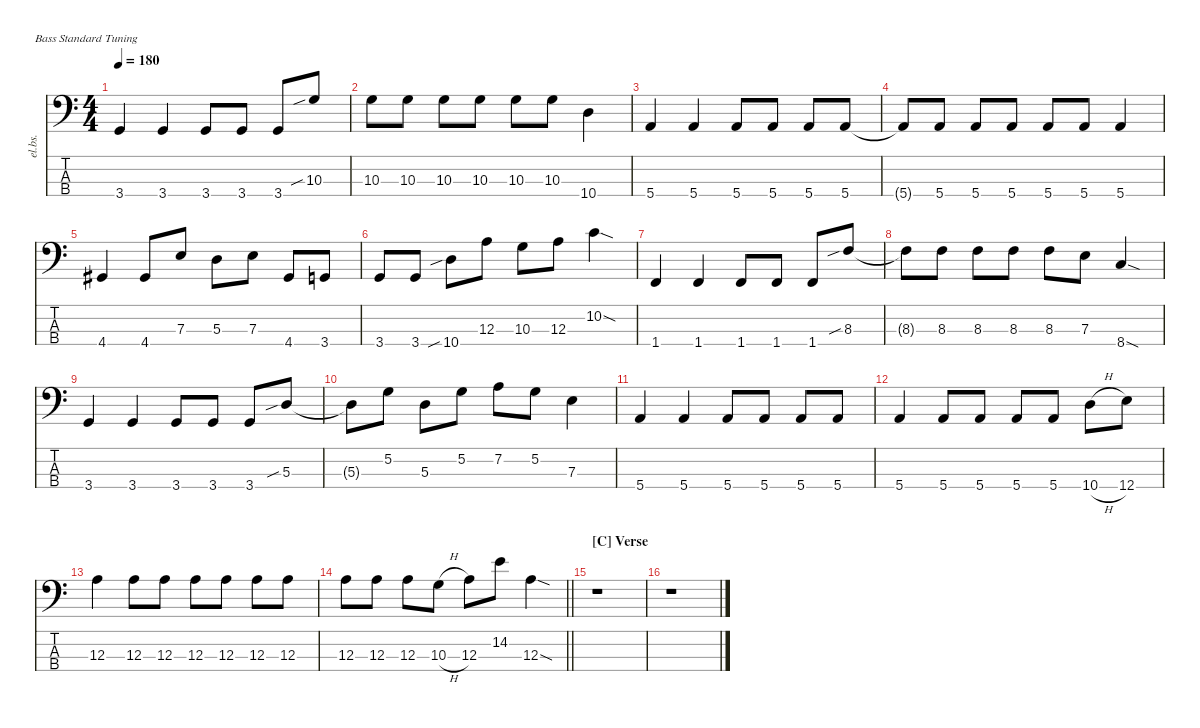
\defaultSystemsLayout 4
\hideDynamics
\bracketExtendMode nobrackets
\track ("Electric Bass" "el.bs.") {mute instrument electricbassfinger}
\staff {score tabs}
\tuning (G2 D2 A1 E1)
\ts (4 4)
\tempo 180
\clef f4
\ks c
3.4.4{dy mf beam Up} 3.4.4{beam Up} 3.4.8{beam Up} 3.4.8{beam Up} 3.4.8{beam Up} 10.3{sib}.8{beam Up} |
10.3.8{beam Down} 10.3.8{beam Down} 10.3.8{beam Down} 10.3.8{beam Down} 10.3.8{beam Down} 10.3.8{beam Down} 10.4.4{beam Down} |
5.4.4{beam Up} 5.4.4{beam Up} 5.4.8{beam Up} 5.4.8{beam Up} 5.4.8{beam Up} 5.4.8{beam Up} |
5.4{t}.8{beam Up} 5.4.8{beam Up} 5.4.8{beam Up} 5.4.8{beam Up} 5.4.8{beam Up} 5.4.8{beam Up} 5.4.4{beam Up} |
4.4{acc #}.4{beam Up} 4.4{acc #}.8{beam Up} 7.3.8{beam Up} 5.3.8{beam Down} 7.3.8{beam Down} 4.4{acc #}.8{beam Up} 3.4.8{beam Up} |
3.4.8{beam Up} 3.4.8{beam Up} 10.4{sib}.8{beam Down} 12.3.8{beam Down} 10.3.8{beam Down} 12.3.8{beam Down} 10.2{sod}.4{beam Down} |
1.4.4{beam Up} 1.4.4{beam Up} 1.4.8{beam Up} 1.4.8{beam Up} 1.4.8{beam Up} 8.3{sib}.8{beam Up} |
8.3{t}.8{beam Down} 8.3.8{beam Down} 8.3.8{beam Down} 8.3.8{beam Down} 8.3.8{beam Down} 7.3.8{beam Down} 8.4{sod}.4{beam Up} |
3.4.4{beam Up} 3.4.4{beam Up} 3.4.8{beam Up} 3.4.8{beam Up} 3.4.8{beam Up} 5.3{sib}.8{beam Up} |
5.3{t}.8{beam Down} 5.2.8{beam Down} 5.3.8{beam Down} 5.2.8{beam Down} 7.2.8{beam Down} 5.2.8{beam Down} 7.3.4{beam Down} |
5.4.4{beam Up} 5.4.4{beam Up} 5.4.8{beam Up} 5.4.8{beam Up} 5.4.8{beam Up} 5.4.8{beam Up} |
5.4.4{beam Up} 5.4.8{beam Up} 5.4.8{beam Up} 5.4.8{beam Up} 5.4.8{beam Up} 10.4{h}.8{beam Down} 12.4.8{beam Down} |
12.3.4{beam Down} 12.3.8{beam Down} 12.3.8{beam Down} 12.3.8{beam Down} 12.3.8{beam Down} 12.3.8{beam Down} 12.3.8{beam Down} |
\barLineRight lightlight
12.3.8{beam Down} 12.3.8{beam Down} 12.3.8{beam Down} 10.3{h}.8{beam Down} 12.3.8{beam Down} 14.2.8{beam Down} 12.3{sod}.4{beam Down} |
\section ("C" "Verse")
r.1{beam Down} |
r.1{beam Down}
